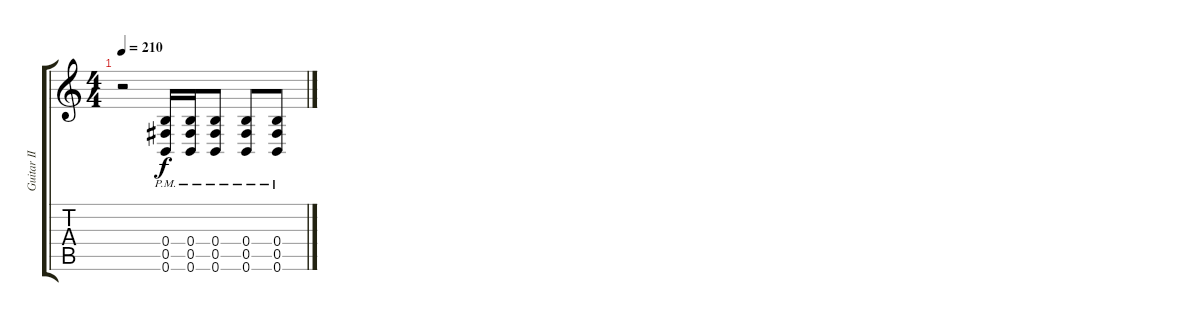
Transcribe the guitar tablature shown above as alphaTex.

\track ("Guitar II" "Guitar II") {instrument distortionguitar}
\staff {score tabs}
\tuning (Db4 Ab3 E3 B2 Gb2 B1) {hide}
\ts (4 4)
\tempo 210
\clef g2
\ks c
r.2{dy f} (0.4{pm} 0.5{pm} 0.6{pm}).16 (0.4{pm} 0.5{pm} 0.6{pm}).16 (0.4{pm} 0.5{pm} 0.6{pm}).8 (0.4{pm} 0.5{pm} 0.6{pm}).8 (0.4{pm} 0.5{pm} 0.6{pm}).8
